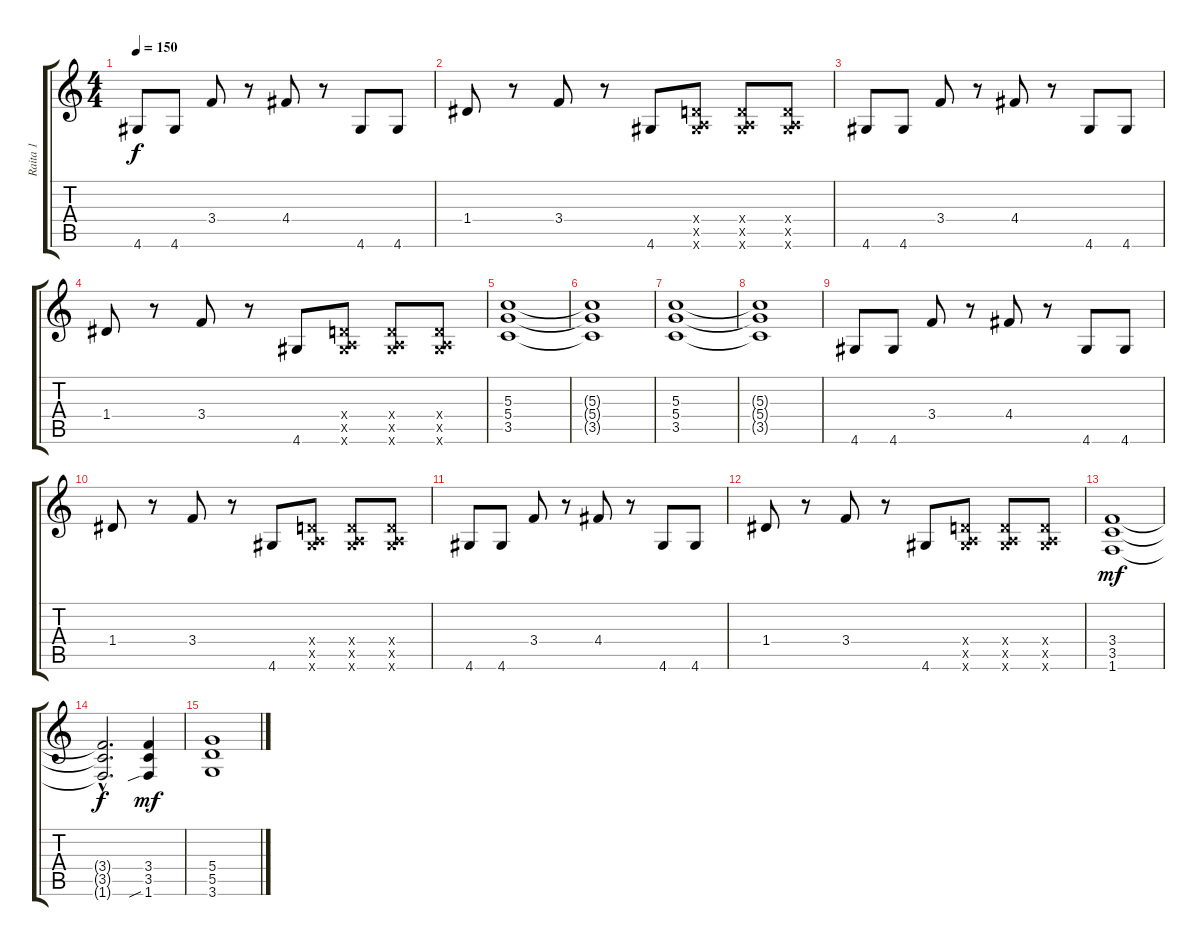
\track ("Raita 1" "Raita 1") {instrument overdrivenguitar}
\staff {score tabs}
\tuning (E4 B3 G3 D3 A2 E2) {hide}
\ts (4 4)
\tempo 150
\clef g2
\ks c
4.6.8{dy f volume 12} 4.6.8 3.4.8 r.8 4.4.8 r.8 4.6.8 4.6.8 |
1.4.8 r.8 3.4.8 r.8 4.6.8 (0.4{x} 0.5{x} 4.6{x}).8 (0.4{x} 0.5{x} 4.6{x}).8 (0.4{x} 0.5{x} 4.6{x}).8 |
4.6.8 4.6.8 3.4.8 r.8 4.4.8 r.8 4.6.8 4.6.8 |
1.4.8 r.8 3.4.8 r.8 4.6.8 (0.4{x} 0.5{x} 4.6{x}).8 (0.4{x} 0.5{x} 4.6{x}).8 (0.4{x} 0.5{x} 4.6{x}).8 |
(5.3 5.4 3.5).1 |
(5.3{t} 5.4{t} 3.5{t}).1{volume 10} |
(5.3 5.4 3.5).1 |
(5.3{t} 5.4{t} 3.5{t}).1{volume 10} |
4.6.8{volume 12} 4.6.8 3.4.8 r.8 4.4.8 r.8 4.6.8 4.6.8 |
1.4.8 r.8 3.4.8 r.8 4.6.8 (0.4{x} 0.5{x} 4.6{x}).8 (0.4{x} 0.5{x} 4.6{x}).8 (0.4{x} 0.5{x} 4.6{x}).8 |
4.6.8 4.6.8 3.4.8 r.8 4.4.8 r.8 4.6.8 4.6.8 |
1.4.8 r.8 3.4.8 r.8 4.6.8 (0.4{x} 0.5{x} 4.6{x}).8 (0.4{x} 0.5{x} 4.6{x}).8 (0.4{x} 0.5{x} 4.6{x}).8 |
(3.4 3.5 1.6).1{dy mf} |
(3.4{hac t} 3.5{hac t} 1.6{hac t}).2{d dy f} (3.4 3.5 1.6{sib}).4{dy mf} |
(5.4 5.5 3.6).1
